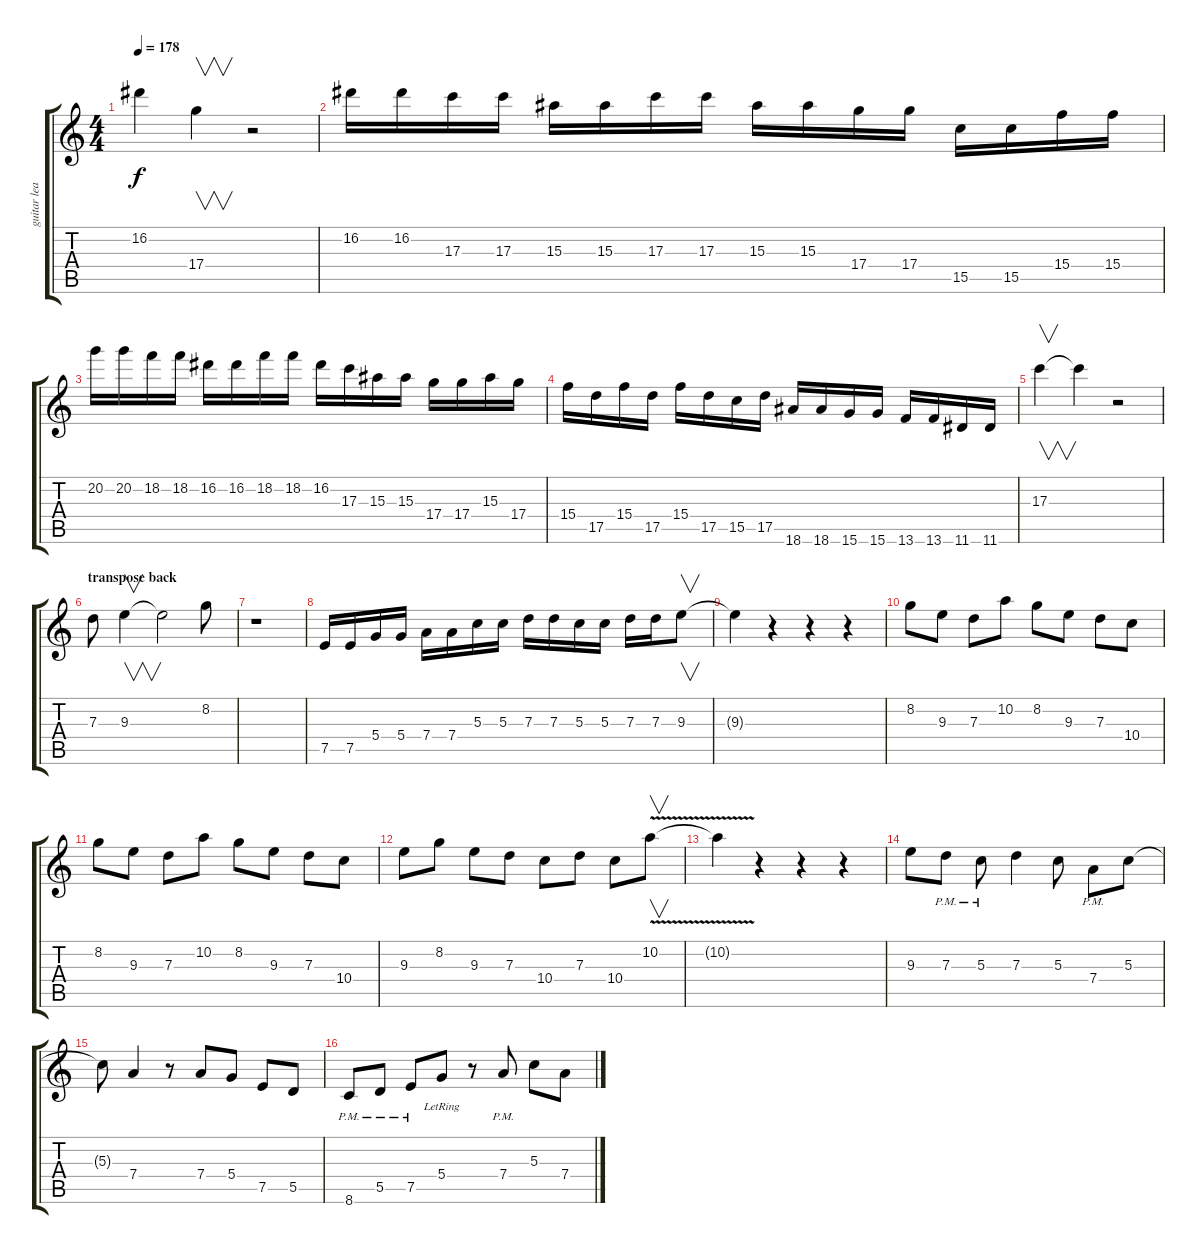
\track ("guitar lead" "guitar lea") {instrument distortionguitar}
\staff {score tabs}
\tuning (E4 B3 G3 D3 A2 E2) {hide}
\ts (4 4)
\tempo 178
\clef g2
\ks c
16.2.4{dy f} 17.4.4{v} r.2 |
16.2.16 16.2.16 17.3.16 17.3.16 15.3.16 15.3.16 17.3.16 17.3.16 15.3.16 15.3.16 17.4.16 17.4.16 15.5.16 15.5.16 15.4.16 15.4.16 |
20.2.16 20.2.16 18.2.16 18.2.16 16.2.16 16.2.16 18.2.16 18.2.16 16.2.16 17.3.16 15.3.16 15.3.16 17.4.16 17.4.16 15.3.16 17.4.16 |
15.4.16 17.5.16 15.4.16 17.5.16 15.4.16 17.5.16 15.5.16 17.5.16 18.6.16 18.6.16 15.6.16 15.6.16 13.6.16 13.6.16 11.6.16 11.6.16 |
17.3.4{v} 17.3{t}.4 r.2 |
\section ("" "transpose back")
7.3.8 9.3.4{v} 9.3{t}.2 8.2.8 |
r.1 |
7.5.16 7.5.16 5.4.16 5.4.16 7.4.16 7.4.16 5.3.16 5.3.16 7.3.16 7.3.16 5.3.16 5.3.16 7.3.16 7.3.16 9.3.8{v} |
9.3{t}.4 r.4 r.4 r.4 |
8.2.8 9.3.8 7.3.8 10.2.8 8.2.8 9.3.8 7.3.8 10.4.8 |
8.2.8 9.3.8 7.3.8 10.2.8 8.2.8 9.3.8 7.3.8 10.4.8 |
9.3.8 8.2.8 9.3.8 7.3.8 10.4.8 7.3.8 10.4.8 10.2{v}.8{v} |
10.2{t}.4 r.4 r.4 r.4 |
9.3.8 7.3{pm}.8 5.3{pm}.8 7.3.4 5.3.8 7.4{pm}.8 5.3.8 |
5.3{t}.8 7.4.4 r.8 7.4.8 5.4.8 7.5.8 5.5.8 |
8.6{pm}.8 5.5{pm}.8 7.5{pm}.8 5.4{lr}.8 r.8 7.4{pm}.8 5.3.8 7.4.8
